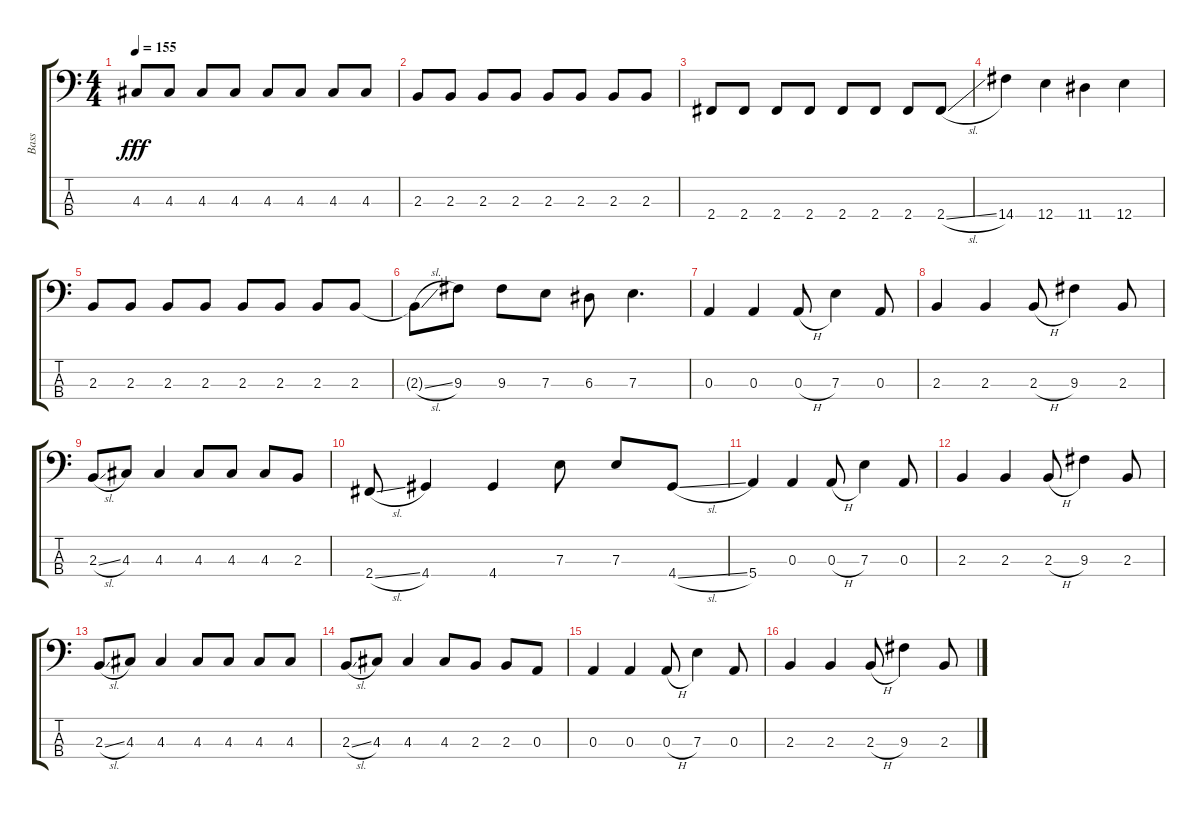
\track ("Bass" "Bass") {instrument electricbassfinger}
\staff {score tabs}
\tuning (G2 D2 A1 E1) {hide}
\ts (4 4)
\tempo 155
\clef f4
\ks c
4.3.8{dy fff} 4.3.8 4.3.8 4.3.8 4.3.8 4.3.8 4.3.8 4.3.8 |
2.3.8 2.3.8 2.3.8 2.3.8 2.3.8 2.3.8 2.3.8 2.3.8 |
2.4.8 2.4.8 2.4.8 2.4.8 2.4.8 2.4.8 2.4.8 2.4{sl}.8 |
14.4.4 12.4.4 11.4.4 12.4.4 |
2.3.8 2.3.8 2.3.8 2.3.8 2.3.8 2.3.8 2.3.8 2.3.8 |
2.3{sl t}.8 9.3.8 9.3.8 7.3.8 6.3.8 7.3.4{d} |
0.3.4 0.3.4 0.3{h}.8 7.3.4 0.3.8 |
2.3.4 2.3.4 2.3{h}.8 9.3.4 2.3.8 |
2.3{sl}.8 4.3.8 4.3.4 4.3.8 4.3.8 4.3.8 2.3.8 |
2.4{sl}.8 4.4.4 4.4.4 7.3.8 7.3.8 4.4{sl}.8 |
5.4.4 0.3.4 0.3{h}.8 7.3.4 0.3.8 |
2.3.4 2.3.4 2.3{h}.8 9.3.4 2.3.8 |
2.3{sl}.8 4.3.8 4.3.4 4.3.8 4.3.8 4.3.8 4.3.8 |
2.3{sl}.8 4.3.8 4.3.4 4.3.8 2.3.8 2.3.8 0.3.8 |
0.3.4 0.3.4 0.3{h}.8 7.3.4 0.3.8 |
2.3.4 2.3.4 2.3{h}.8 9.3.4 2.3.8
